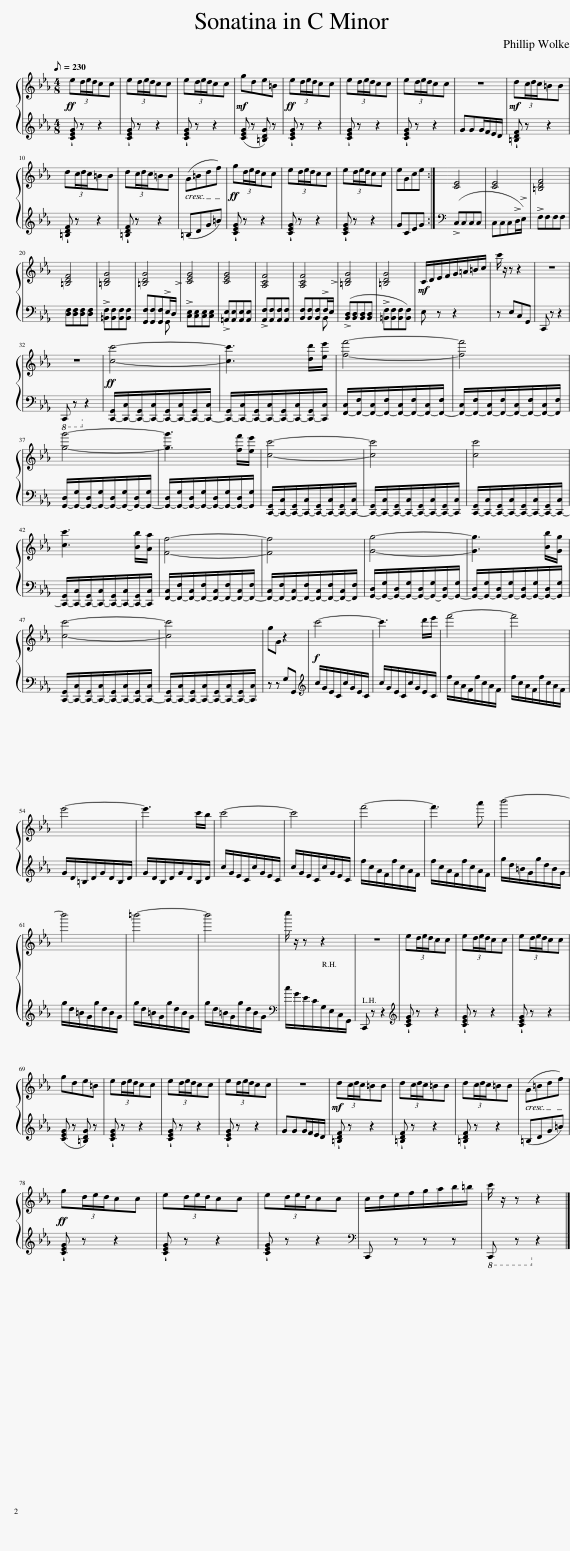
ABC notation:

X:1
%%score { 1 | ( 2 3 ) }
L:1/8
Q:1/8=230
M:4/8
I:linebreak $
K:Eb
V:1 treble
V:2 treble
V:3 treble
V:1
!ff! e(3d/e/d/cc | e(3d/e/d/cc | e(3d/e/d/cc |!mf! gde=B |!ff! e(3d/e/d/cc | %5
 e(3d/e/d/cc | e(3d/e/d/cc | z4 |!mf! d(3c/d/c/=BB |$ d(3c/d/c/=BB | %10
 d(3c/d/c/=BB | (G=Bdf) |!ff! g(3d/e/d/cc | e(3d/e/d/cc | e(3d/e/d/cc | %15
 eGce :| [CE]4 | [CE]4 | [=B,DF]4 |$ [=B,DF]4 | %20
 [=B,DG]4 | [=B,DG]4 | [CEG]4 | [CEG]4 | [A,CF]4 | %25
 [A,CF]4 | [=B,DG]4 | [=B,DG]4 |!mf! C/D/E/F/G/=A/=B/c/ | c'/ z/ z z2 | %30
 z4 |$ z4 |!ff! [cc']4- | [cc']3 [dd']/[ee']/ | [ff']4- | %35
 [ff']4 |$ [gg']4- | [gg']3 [ff']/[ee']/ | [cc']4- | [cc']4 | %40
 [cc']4 |$ [cc']3 [Bb]/[Aa]/ | [Ff]4- | [Ff]4 | [Gg]4- | %45
 [Gg]3 [Bb]/[Gg]/ |$ [cc']4- | [cc']4 | gG z2 |!f! c'4- | %50
 c'3 d'/e'/ | f'4- | f'4 |$ e'4- | e'3 c'/b/ | %55
 c'4- | c'4 | f'4- | f'3 a' | b'4- |$ %60
 b'4 | =b'4- | b'4 | c''/ z/ z z2 | z4 | %65
 e(3d/e/d/cc | e(3d/e/d/cc | e(3d/e/d/cc |$ gde=B | e(3d/e/d/cc | %70
 e(3d/e/d/cc | e(3d/e/d/cc | z4 |!mf! d(3c/d/c/=BB | d(3c/d/c/=BB | %75
 d(3c/d/c/=BB | (G=Bdf) |$!ff! g(3d/e/d/cc | e(3d/e/d/cc | e(3d/e/d/cc | %80
 c/d/e/f/g/a/b/=b/ | c'/ z/ z z2 |] %82
V:2
 !wedge![CEG] z z2 | !wedge![CEG] z z2 | !wedge![CEG] z z2 | ([CEG] z [=B,DG]) z | !wedge![CEG] z z2 | %5
 !wedge![CEG] z z2 | !wedge![CEG] z z2 | GGG/F/E/D/ | !wedge![=B,DF] z z2 |$ !wedge![=B,DF] z z2 | %10
 !wedge![=B,DF] z z2 | (=B,DG=B) | !wedge![CEG] z z2 | !wedge![CEG] z z2 | !wedge![CEG] z z2 | %15
 GCEG :|[K:bass] (!>!C,C,C,C, | C,C,C,!>!D,/!>!E,/) | !>!F,F,F,F, |$ [D,F,][D,F,][D,F,][D,F,] | %20
 !>![=B,,F,][B,,F,][B,,F,][B,,F,] | [G,,F,][G,,F,][G,,F,]!>!E,/!>!D,/ | !>![C,E,][C,E,][C,E,][C,E,] | !>![=A,,E,][A,,E,][A,,E,][A,,E,] | !>![A,,F,][A,,F,][A,,F,][A,,F,] | %25
 [B,,F,][B,,F,][B,,F,]!>!F,/!>!E,/ | (!>![B,,D,][B,,D,][B,,D,][B,,D,] | !>![=B,,F,][B,,F,][B,,F,][B,,F,]) | E, z z2 | z E,C,G,, | %30
 C,, z z2 |$!8vb(! C,,, z z2!8vb)! | [C,,-G,,]/[C,,-C,]/[C,,-G,,]/[C,,-C,]/[C,,-G,,]/[C,,-C,]/[C,,-G,,]/[C,,-C,]/ | [C,,-G,,]/[C,,-C,]/[C,,-G,,]/[C,,-C,]/[C,,-G,,]/[C,,-C,]/[C,,-G,,]/[C,,C,]/ | [F,,-C,]/[F,,-F,]/[F,,-C,]/[F,,-F,]/[F,,-C,]/[F,,-F,]/[F,,-C,]/[F,,-F,]/ | %35
 [F,,-C,]/[F,,-F,]/[F,,-C,]/[F,,-F,]/[F,,-C,]/[F,,-F,]/[F,,-C,]/[F,,F,]/ |$ [G,,-D,]/[G,,-G,]/[G,,-D,]/[G,,-G,]/[G,,-D,]/[G,,-G,]/[G,,-D,]/[G,,-G,]/ | [G,,-D,]/[G,,-G,]/[G,,-D,]/[G,,-G,]/[G,,-D,]/[G,,-G,]/[G,,-D,]/[G,,G,]/ | [C,,-G,,]/[C,,-C,]/[C,,-G,,]/[C,,-C,]/[C,,-G,,]/[C,,-C,]/[C,,-G,,]/[C,,-C,]/ | [C,,-G,,]/[C,,-C,]/[C,,-G,,]/[C,,-C,]/[C,,-G,,]/[C,,-C,]/[C,,-G,,]/[C,,C,]/ | %40
 [C,,-G,,]/[C,,-C,]/[C,,-G,,]/[C,,-C,]/[C,,-G,,]/[C,,-C,]/[C,,-G,,]/[C,,-C,]/ |$ [C,,-G,,]/[C,,-C,]/[C,,-G,,]/[C,,-C,]/[C,,-G,,]/[C,,-C,]/[C,,-G,,]/[C,,C,]/ | [F,,-C,]/[F,,-F,]/[F,,-C,]/[F,,-F,]/[F,,-C,]/[F,,-F,]/[F,,-C,]/[F,,-F,]/ | [F,,-C,]/[F,,-F,]/[F,,-C,]/[F,,-F,]/[F,,-C,]/[F,,-F,]/[F,,-C,]/[F,,F,]/ | [G,,-D,]/[G,,-G,]/[G,,-D,]/[G,,-G,]/[G,,-D,]/[G,,-G,]/[G,,-D,]/[G,,-G,]/ | %45
 [G,,-D,]/[G,,-G,]/[G,,-D,]/[G,,-G,]/[G,,-D,]/[G,,-G,]/[G,,-D,]/[G,,G,]/ |$ [C,,-G,,]/[C,,-C,]/[C,,-G,,]/[C,,-C,]/[C,,-G,,]/[C,,-C,]/[C,,-G,,]/[C,,-C,]/ | [C,,-G,,]/[C,,-C,]/[C,,-G,,]/[C,,-C,]/[C,,-G,,]/[C,,-C,]/[C,,-G,,]/[C,,C,]/ | z z G,G,, |[K:treble] c/G/E/C/c/G/E/C/ | %50
 c/G/E/C/c/G/E/C/ | f/c/A/F/f/c/A/F/ | f/c/A/F/f/c/A/F/ |$ G/D/=B,/D/G/D/B,/D/ | G/D/B,/D/G/D/B,/D/ | %55
 c/G/E/C/c/G/E/C/ | c/G/E/C/c/G/E/C/ | f/c/A/F/f/c/A/F/ | f/c/A/F/f/c/A/F/ | g/d/=B/G/g/d/B/G/ |$ %60
 g/d/=B/G/g/d/B/G/ | g/d/=B/G/g/d/B/G/ | g/d/=B/G/g/d/B/G/ |[K:bass] c/G/E/C/G,/E,/C,/G,,/ | C,, z z2 | %65
[K:treble] !wedge![CEG] z z2 | !wedge![CEG] z z2 | !wedge![CEG] z z2 |$ ([CEG] z [=B,DG]) z | !wedge![CEG] z z2 | %70
 !wedge![CEG] z z2 | !wedge![CEG] z z2 | GGG/F/E/D/ | !wedge![=B,DF] z z2 | !wedge![=B,DF] z z2 | %75
 !wedge![=B,DF] z z2 | (=B,DG=B) |$ !wedge![CEG] z z2 | !wedge![CEG] z z2 | !wedge![CEG] z z2 | %80
[K:bass] C,, z z z |!8vb(! C,,, z z2!8vb)! |] %82
V:3
 x4 | x4 | x4 | x4 | x4 | %5
 x4 | x4 | x4 | x4 |$ x4 | %10
 x4 | x4 | x4 | x4 | x4 | %15
 x4 :|[K:bass] x4 | x4 | x4 |$ x4 | %20
 x4 | x3 G,, | x4 | x4 | x4 | %25
 x3 B,, | x4 | x4 | x4 | x4 | %30
 x4 |$!8vb(! x4!8vb)! | x4 | x4 | x4 | %35
 x4 |$ x4 | x4 | x4 | x4 | %40
 x4 |$ x4 | x4 | x4 | x4 | %45
 x4 |$ x4 | x4 | x4 |[K:treble] x4 | %50
 x4 | x4 | x4 |$ x4 | x4 | %55
 x4 | x4 | x4 | x4 | x4 |$ %60
 x4 | x4 | x4 |[K:bass] x4 | x4 | %65
[K:treble] x4 | x4 | x4 |$ x4 | x4 | %70
 x4 | x4 | x4 | x4 | x4 | %75
 x4 | x4 |$ x4 | x4 | x4 | %80
[K:bass] x4 |!8vb(! x4!8vb)! |] %82
